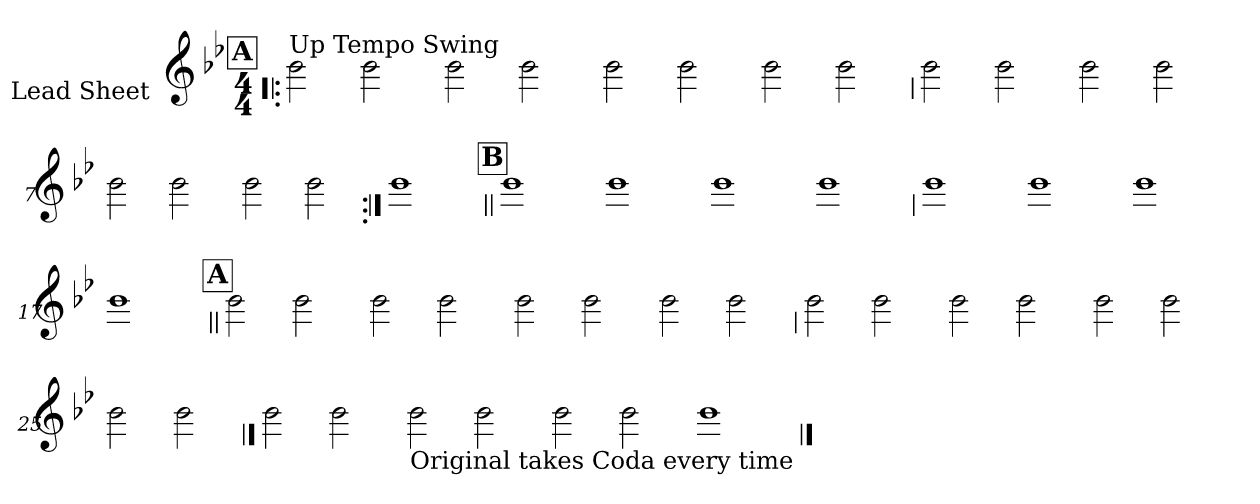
**kern
*part1
*staff1
*I"Lead Sheet
*stria0
*clefG2
*k[b-e-]
*B-:
*M4/4
!!LO:REH:place=s1:a:t=A
=1!|:
!LO:TX:a:t=Up Tempo Swing
2b-
2b-
=2-
2b-
2b-
=3-
2b-
2b-
=4-
2b-
2b-
!!LO:LB:g=z
=5
2b-
2b-
=6-
2b-
2b-
=7-
2b-
2b-
=8-
2b-
2b-
!!LO:LB:g=z
=9:|!
1b-
!!LO:LB:g=z
!!LO:REH:place=s1:a:t=B
=10||
1b-
=11-
1b-
=12-
1b-
=13-
1b-
!!LO:LB:g=z
=14
1b-
=15-
1b-
=16-
1b-
=17-
1b-
!!LO:LB:g=z
!!LO:REH:place=s1:a:t=A
=18||
2b-
2b-
=19-
2b-
2b-
=20-
2b-
2b-
=21-
2b-
2b-
!!LO:LB:g=z
=22
2b-
2b-
=23-
2b-
2b-
=24-
2b-
2b-
=25-
2b-
2b-
!!LO:LB:g=z
==26
2b-
2b-
=27-
!LO:TX:b:t=Original takes Coda every time
2b-
2b-
=28-
2b-
2b-
=29-
1b-
==
*-
